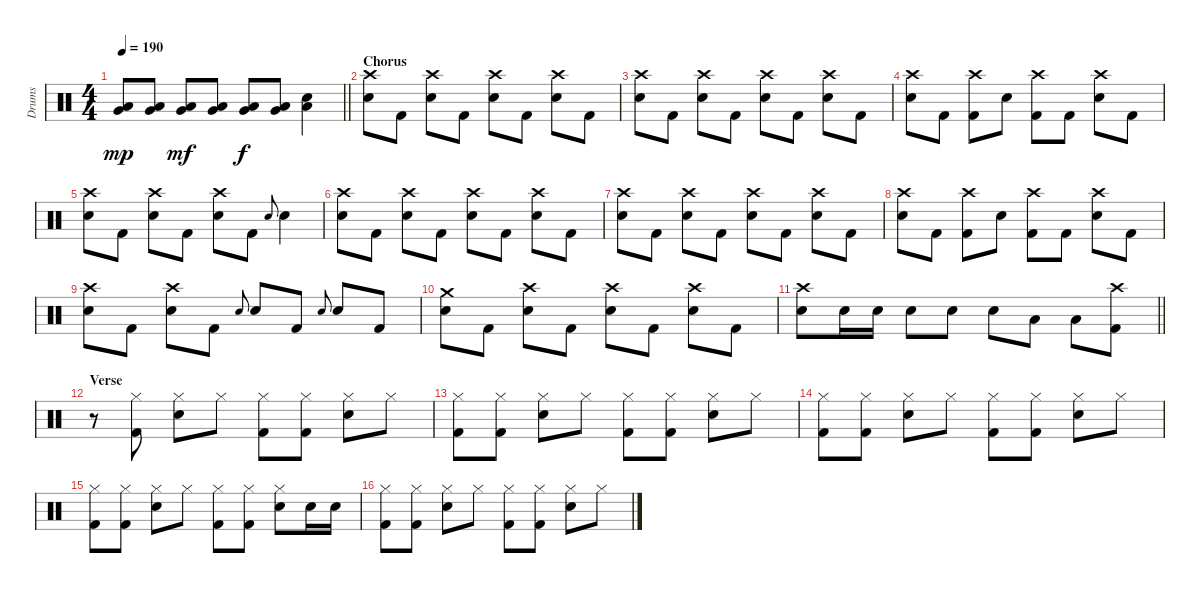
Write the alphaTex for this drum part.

\track ("Drums" "Drums") {instrument percussion}
\staff {score}
\articulation defaults
\ts (4 4)
\tempo 190
\clef neutral
\barLineRight lightlight
\ks c
("Very Low Tom (hit)" "Low Floor Tom (hit)").8{dy mp} ("Very Low Tom (hit)" "Low Floor Tom (hit)").8 ("Very Low Tom (hit)" "Low Floor Tom (hit)").8{dy mf} ("Very Low Tom (hit)" "Low Floor Tom (hit)").8 ("Very Low Tom (hit)" "Low Floor Tom (hit)").8{dy f} ("Very Low Tom (hit)" "Low Floor Tom (hit)").8 ("Electric Snare (hit)" "Low Floor Tom (hit)").4 |
\section ("" "Chorus ")
("Crash high (hit)" "Electric Snare (hit)").8 "Kick (hit) 2".8 ("Crash high (hit)" "Electric Snare (hit)").8 "Kick (hit) 2".8 ("Crash high (hit)" "Electric Snare (hit)").8 "Kick (hit) 2".8 ("Crash high (hit)" "Electric Snare (hit)").8 "Kick (hit) 2".8 |
("Crash high (hit)" "Electric Snare (hit)").8 "Kick (hit) 2".8 ("Crash high (hit)" "Electric Snare (hit)").8 "Kick (hit) 2".8 ("Crash high (hit)" "Electric Snare (hit)").8 "Kick (hit) 2".8 ("Crash high (hit)" "Electric Snare (hit)").8 "Kick (hit) 2".8 |
("Crash high (hit)" "Electric Snare (hit)").8 "Kick (hit) 2".8 ("Crash high (hit)" "Kick (hit) 2").8 "Electric Snare (hit)".8 ("Crash high (hit)" "Kick (hit) 2").8 "Kick (hit) 2".8 ("Crash high (hit)" "Electric Snare (hit)").8 "Kick (hit) 2".8 |
("Crash high (hit)" "Electric Snare (hit)").8 "Kick (hit) 2".8 ("Crash high (hit)" "Electric Snare (hit)").8 "Kick (hit) 2".8 ("Crash high (hit)" "Electric Snare (hit)").8 "Kick (hit) 2".8 "Electric Snare (hit)".8{gr onbeat} "Electric Snare (hit)".4 |
("Crash high (hit)" "Electric Snare (hit)").8 "Kick (hit) 2".8 ("Crash high (hit)" "Electric Snare (hit)").8 "Kick (hit) 2".8 ("Crash high (hit)" "Electric Snare (hit)").8 "Kick (hit) 2".8 ("Crash high (hit)" "Electric Snare (hit)").8 "Kick (hit) 2".8 |
("Crash high (hit)" "Electric Snare (hit)").8 "Kick (hit) 2".8 ("Crash high (hit)" "Electric Snare (hit)").8 "Kick (hit) 2".8 ("Crash high (hit)" "Electric Snare (hit)").8 "Kick (hit) 2".8 ("Crash high (hit)" "Electric Snare (hit)").8 "Kick (hit) 2".8 |
("Crash high (hit)" "Electric Snare (hit)").8 "Kick (hit) 2".8 ("Crash high (hit)" "Kick (hit) 2").8 "Electric Snare (hit)".8 ("Crash high (hit)" "Kick (hit) 2").8 "Kick (hit) 2".8 ("Crash high (hit)" "Electric Snare (hit)").8 "Kick (hit) 2".8 |
("Crash high (hit)" "Electric Snare (hit)").8 "Kick (hit) 2".8 ("Crash high (hit)" "Electric Snare (hit)").8 "Kick (hit) 2".8 "Electric Snare (hit)".8{gr onbeat} "Electric Snare (hit)".8 "Kick (hit) 2".8 "Electric Snare (hit)".8{gr onbeat} "Electric Snare (hit)".8 "Kick (hit) 2".8 |
("Crash medium (hit)" "Electric Snare (hit)").8 "Kick (hit) 2".8 ("Crash high (hit)" "Electric Snare (hit)").8 "Kick (hit) 2".8 ("Crash high (hit)" "Electric Snare (hit)").8 "Kick (hit) 2".8 ("Crash high (hit)" "Electric Snare (hit)").8 "Kick (hit) 2".8 |
\barLineRight lightlight
("Crash high (hit)" "Electric Snare (hit)").8 "Electric Snare (hit)".16 "Electric Snare (hit)".16 "Electric Snare (hit)".8 "Electric Snare (hit)".8 "Electric Snare (hit)".8 "Low Tom (hit)".8 "Low Floor Tom (hit)".8 ("Crash high (hit)" "Kick (hit) 2").8 |
\section ("" "Verse ")
r.8 ("Hi-Hat (closed)" "Kick (hit) 2").8 ("Hi-Hat (closed)" "Electric Snare (hit)").8 "Hi-Hat (closed)".8 ("Hi-Hat (closed)" "Kick (hit) 2").8 ("Hi-Hat (closed)" "Kick (hit) 2").8 ("Hi-Hat (closed)" "Electric Snare (hit)").8 "Hi-Hat (closed)".8 |
("Hi-Hat (closed)" "Kick (hit) 2").8 ("Hi-Hat (closed)" "Kick (hit) 2").8 ("Hi-Hat (closed)" "Electric Snare (hit)").8 "Hi-Hat (closed)".8 ("Hi-Hat (closed)" "Kick (hit) 2").8 ("Hi-Hat (closed)" "Kick (hit) 2").8 ("Hi-Hat (closed)" "Electric Snare (hit)").8 "Hi-Hat (closed)".8 |
("Hi-Hat (closed)" "Kick (hit) 2").8 ("Hi-Hat (closed)" "Kick (hit) 2").8 ("Hi-Hat (closed)" "Electric Snare (hit)").8 "Hi-Hat (closed)".8 ("Hi-Hat (closed)" "Kick (hit) 2").8 ("Hi-Hat (closed)" "Kick (hit) 2").8 ("Hi-Hat (closed)" "Electric Snare (hit)").8 "Hi-Hat (closed)".8 |
("Hi-Hat (closed)" "Kick (hit) 2").8 ("Hi-Hat (closed)" "Kick (hit) 2").8 ("Hi-Hat (closed)" "Electric Snare (hit)").8 "Hi-Hat (closed)".8 ("Hi-Hat (closed)" "Kick (hit) 2").8 ("Hi-Hat (closed)" "Kick (hit) 2").8 ("Hi-Hat (closed)" "Electric Snare (hit)").8 "Electric Snare (hit)".16 "Electric Snare (hit)".16 |
("Hi-Hat (closed)" "Kick (hit) 2").8 ("Hi-Hat (closed)" "Kick (hit) 2").8 ("Hi-Hat (closed)" "Electric Snare (hit)").8 "Hi-Hat (closed)".8 ("Hi-Hat (closed)" "Kick (hit) 2").8 ("Hi-Hat (closed)" "Kick (hit) 2").8 ("Hi-Hat (closed)" "Electric Snare (hit)").8 "Hi-Hat (closed)".8
